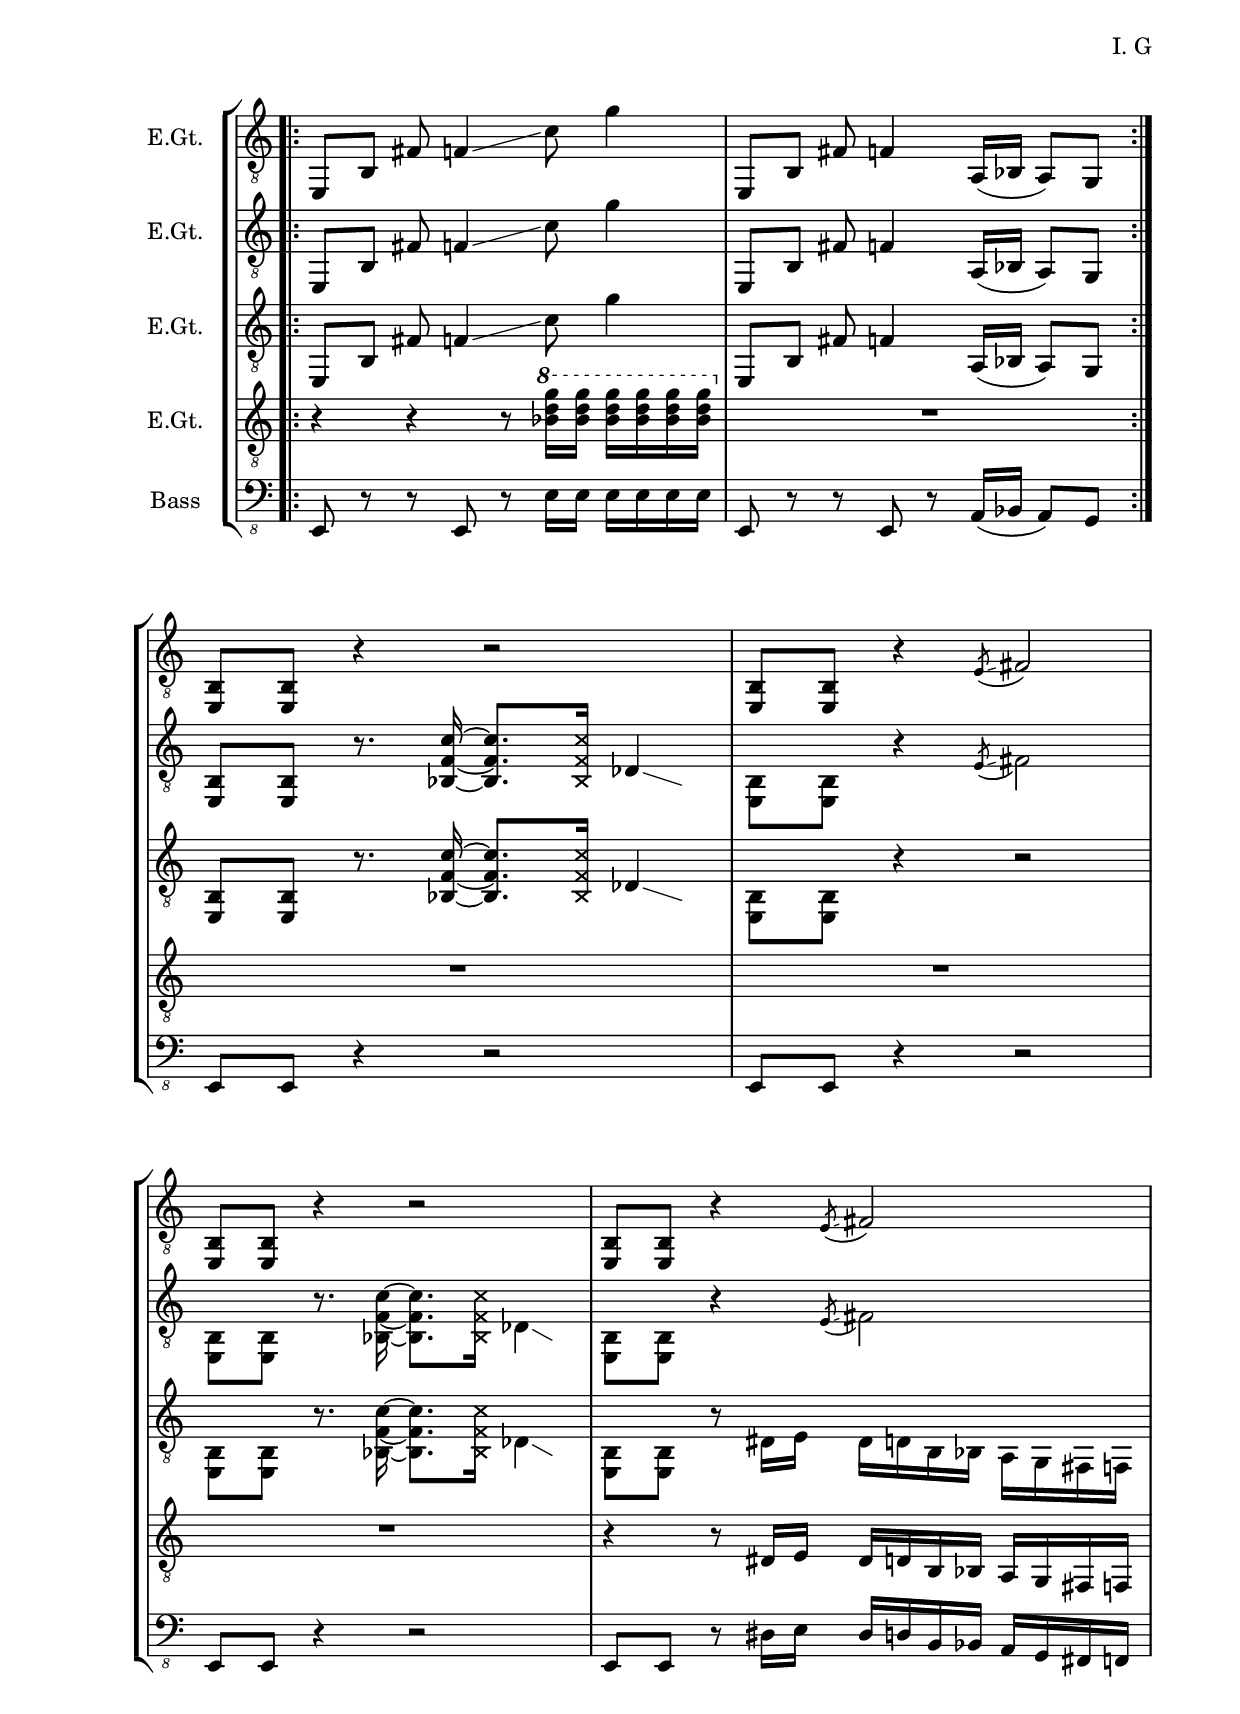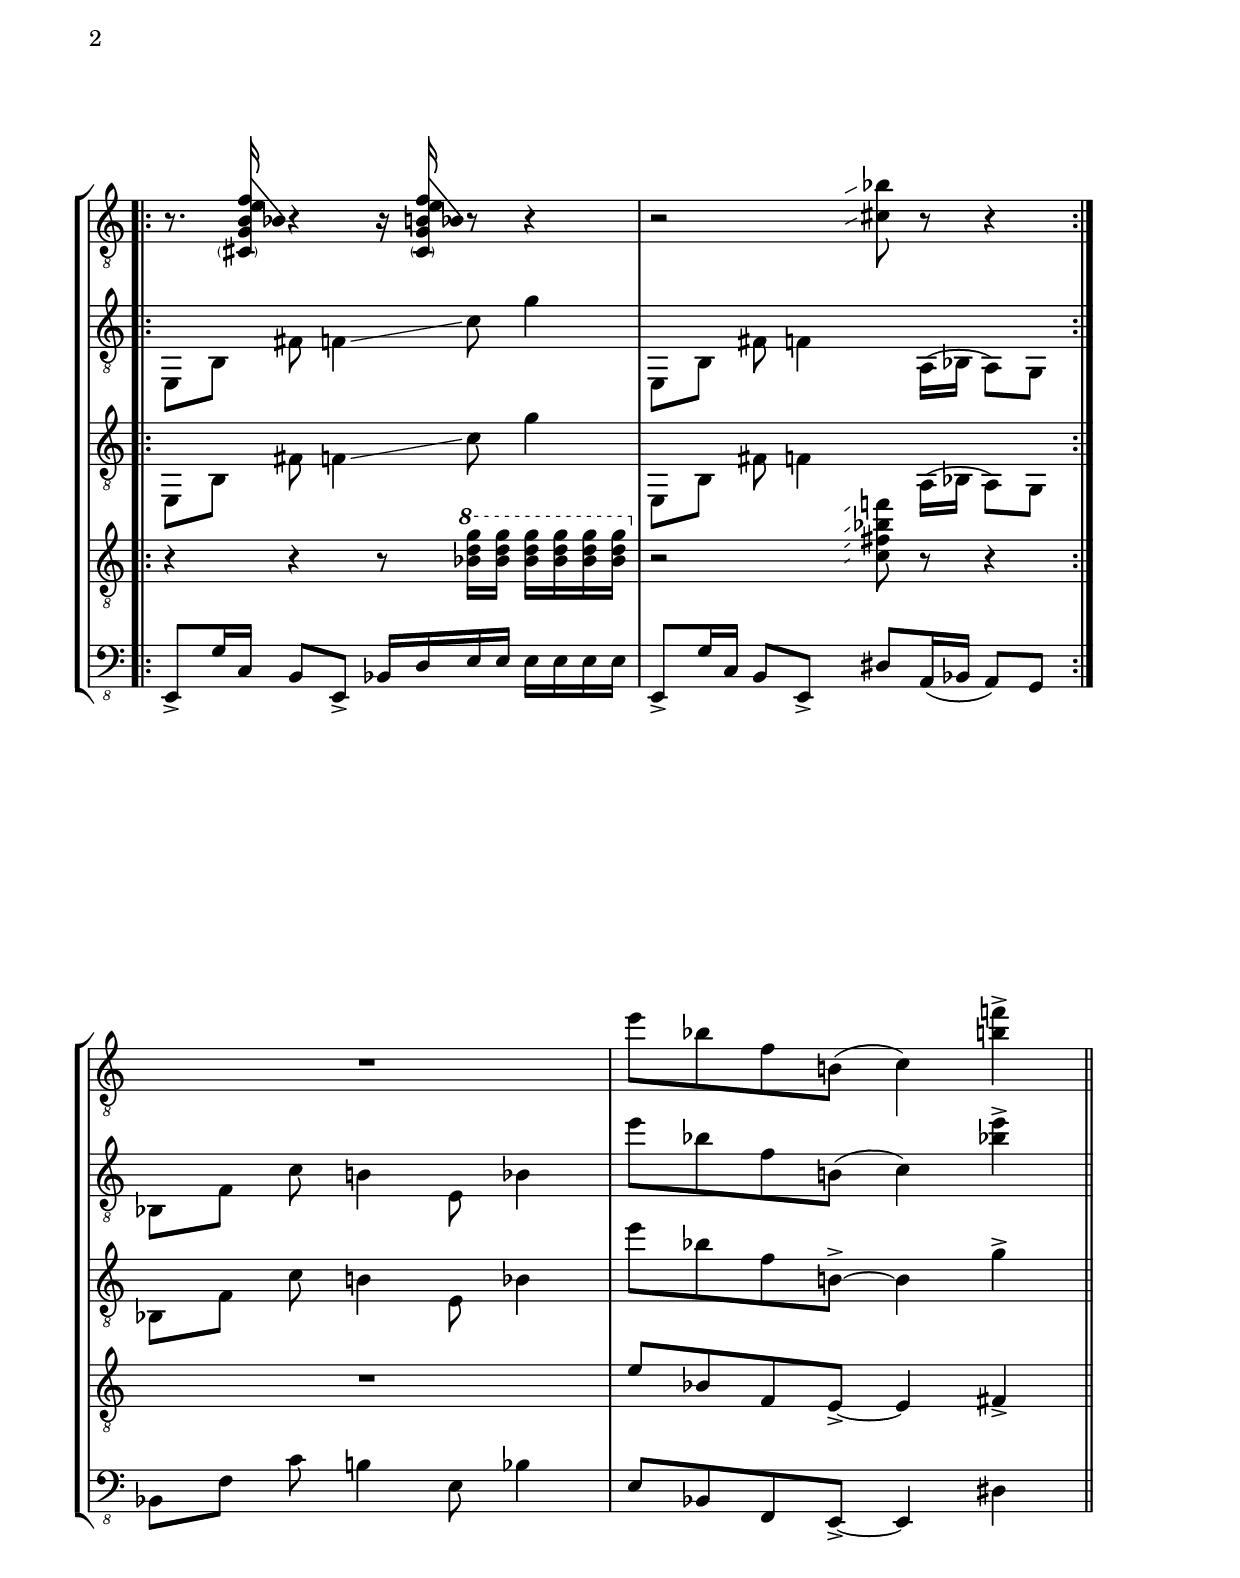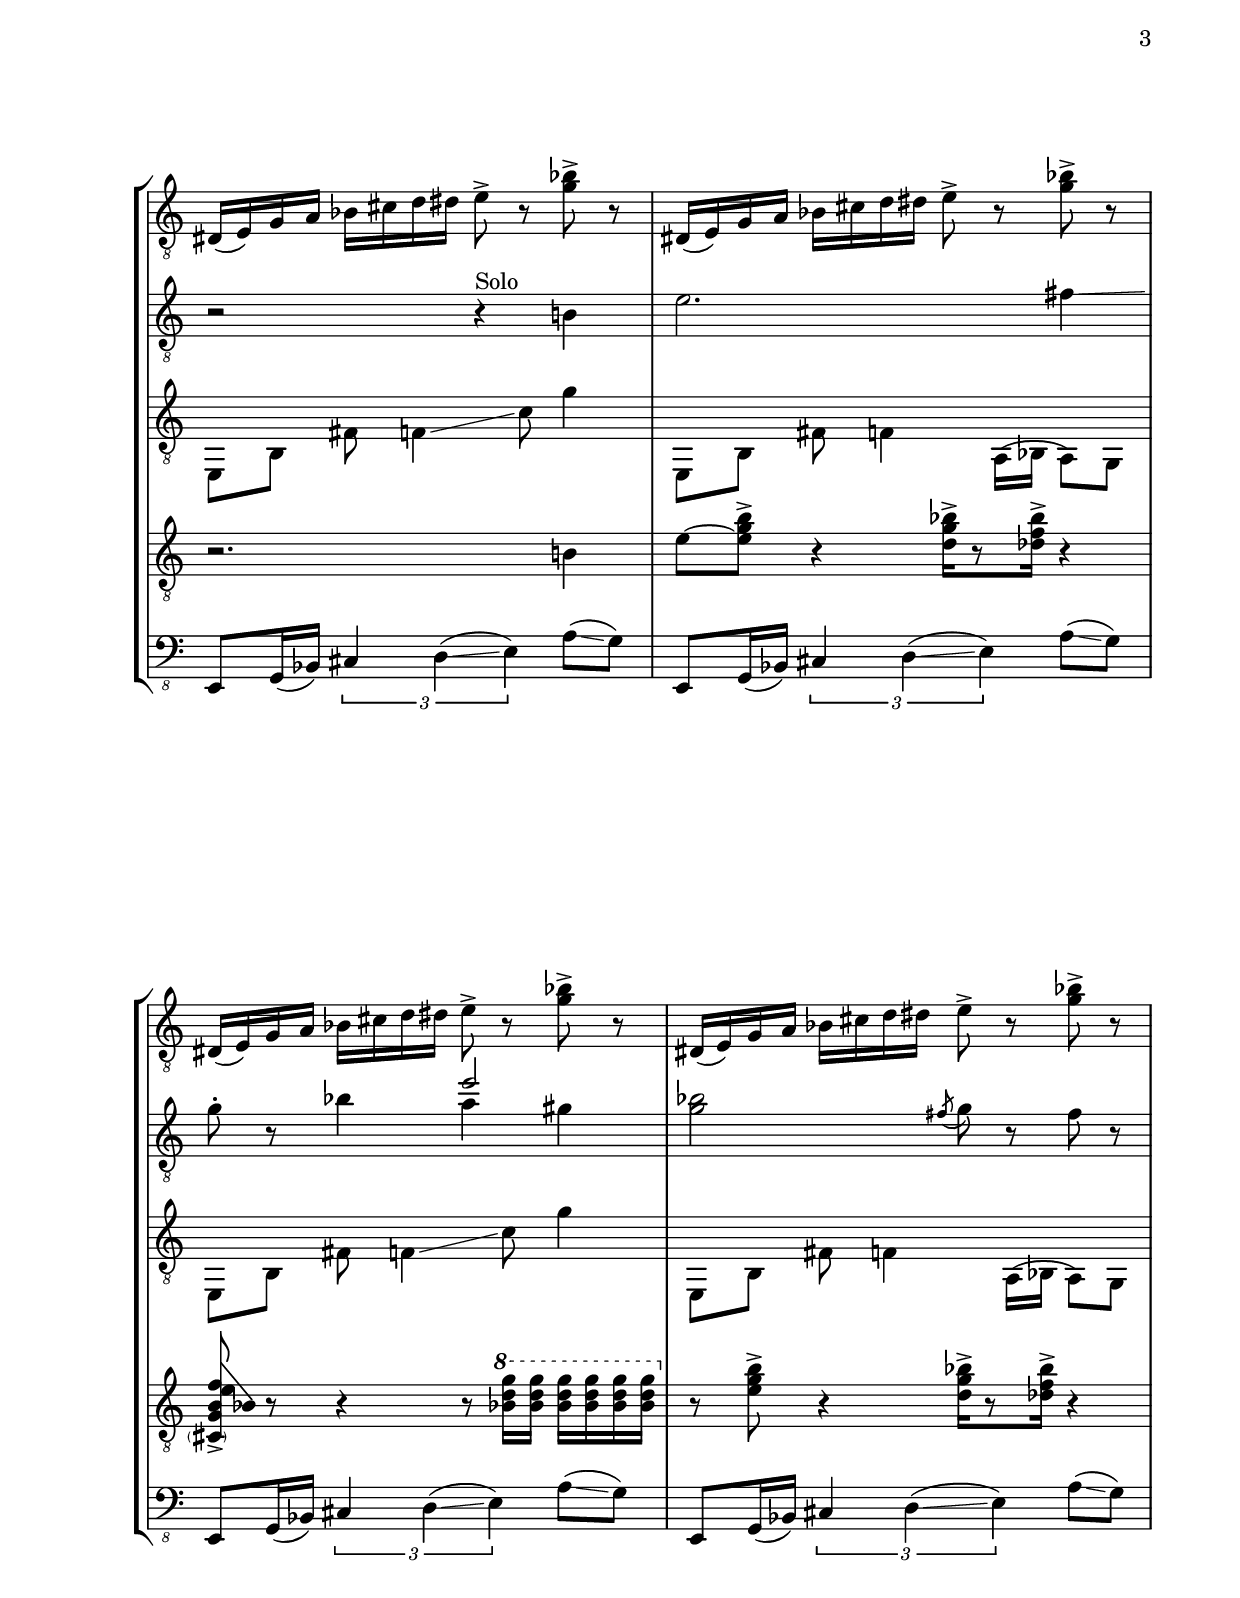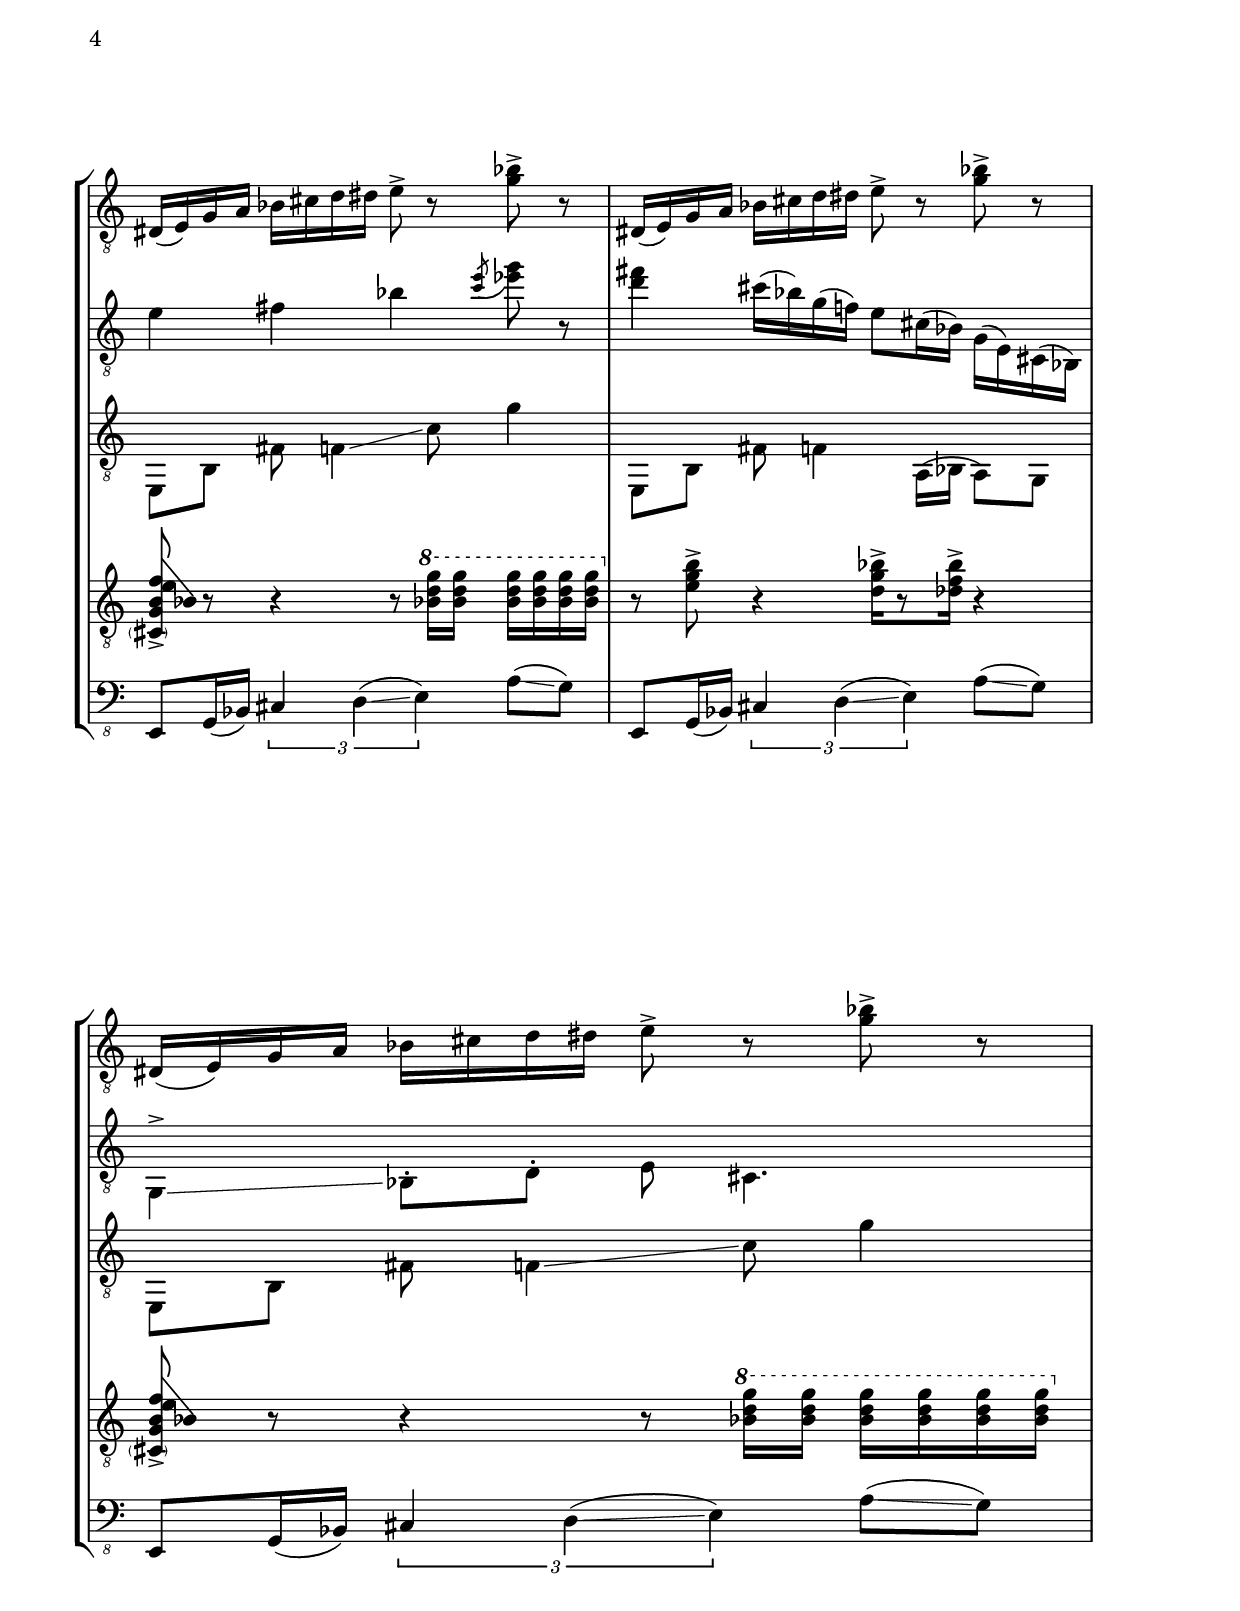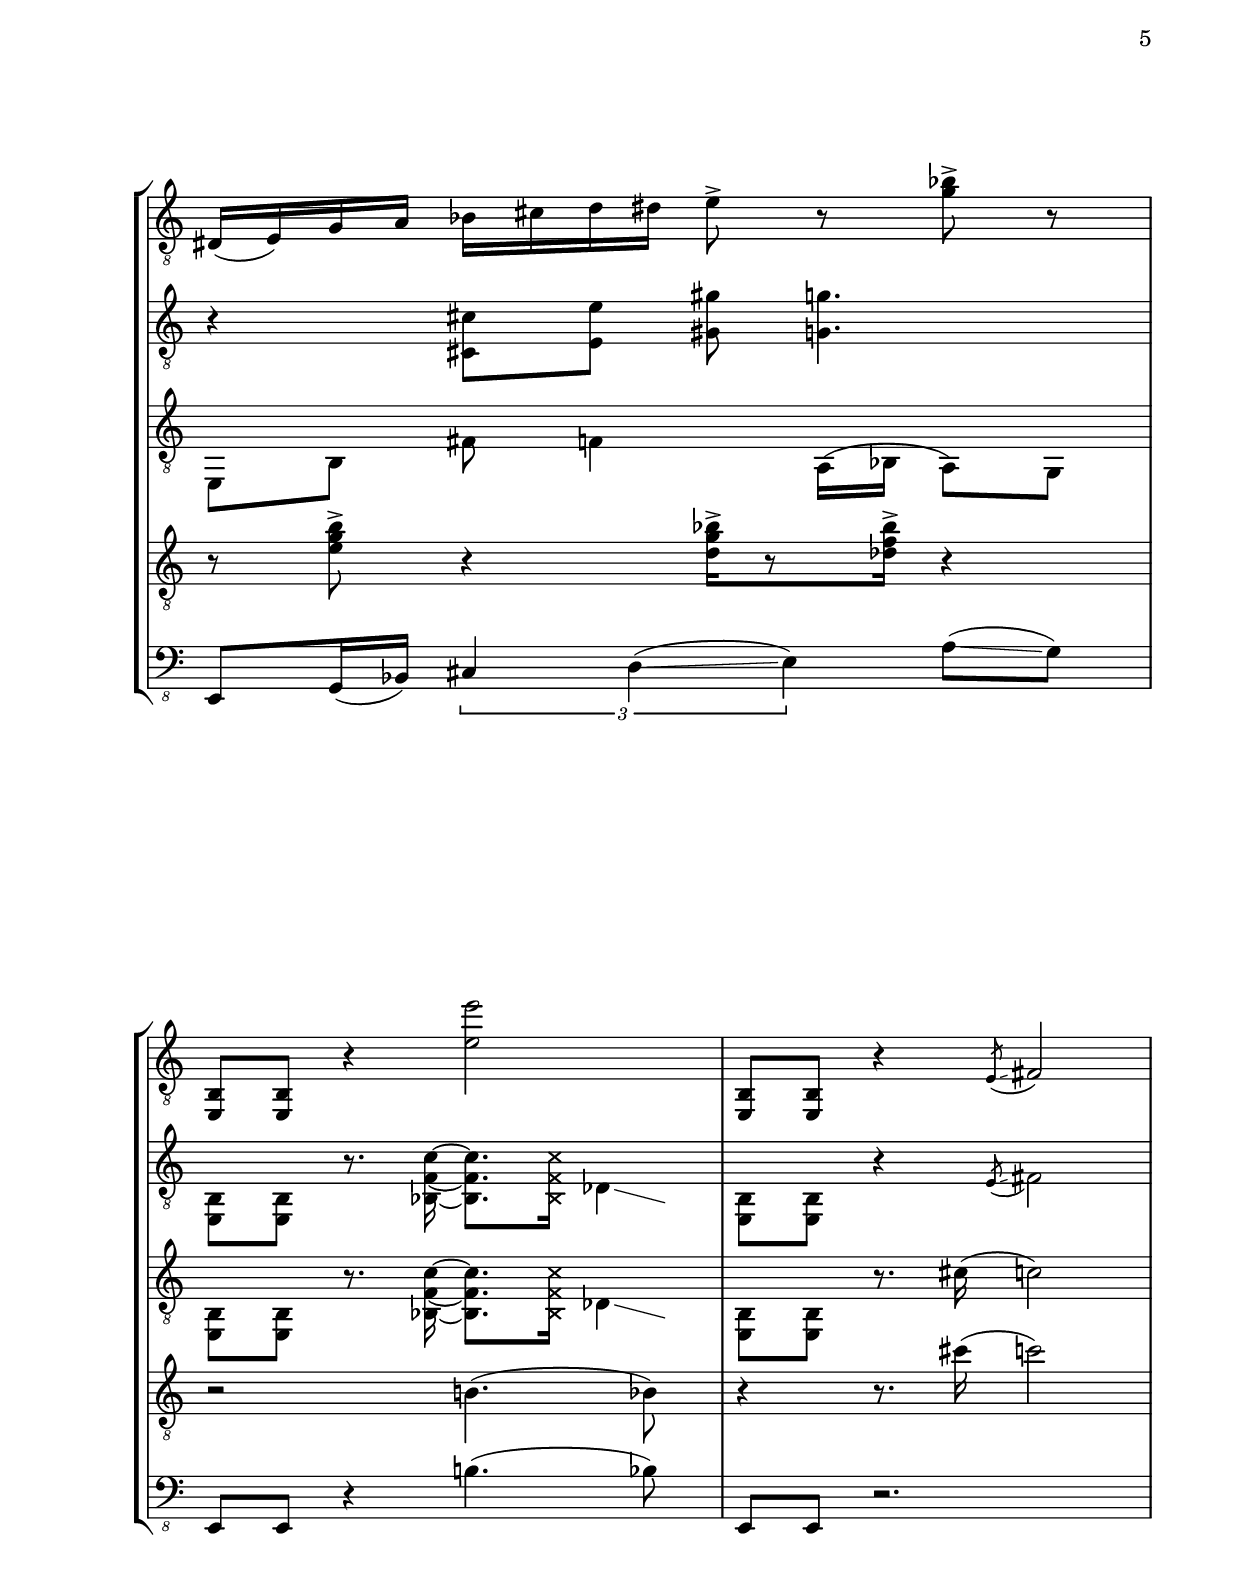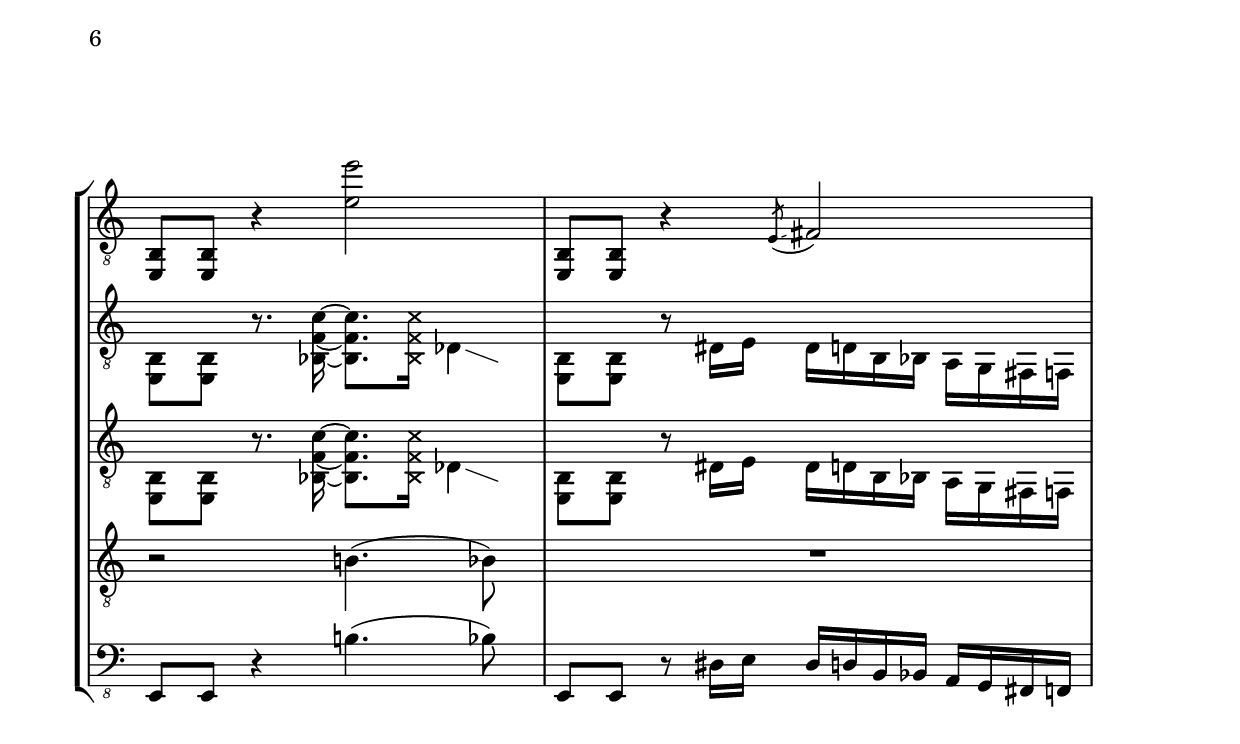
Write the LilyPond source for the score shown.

\version "2.19.15"

\language "deutsch"

\paper {
  #(set-paper-size "a4")
  top-system-spacing #'basic-distance = #15
  top-markup-spacing #'basic-distance = #8
  markup-system-spacing #'basic-distance = #25
  system-system-spacing #'basic-distance = #25
  last-bottom-spacing #'basic-distance = #15
  two-sided = ##t
  inner-margin = 25
  outer-margin = 15
}

\layout {
  \context {
    \Score
    \remove "Bar_number_engraver"
  }
}

\header{
  title = ""
  composer = "I. G"
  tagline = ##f
}

\include "noteHeads.ly"
\version "2.19.15"

\language "deutsch"

tema = \relative {
  \clef "treble_8"
  \time 4/4
  \override Staff.TimeSignature.stencil = ##f
  e,8[ h'] fis'
  %\once \override Glissando.bound-details.left.X = #33
  f4\glissando c'8 g'4
  e,,8 h' fis'\noBeam f4 a,16( b a8) g
}



\version "2.19.15"

\language "deutsch"

\include "noteHeads.ly"
\version "2.19.15"

\language "deutsch"

tema = \relative {
  \clef "treble_8"
  \time 4/4
  \override Staff.TimeSignature.stencil = ##f
  e,8[ h'] fis'
  %\once \override Glissando.bound-details.left.X = #33
  f4\glissando c'8 g'4
  e,,8 h' fis'\noBeam f4 a,16( b a8) g
}




EGtOne = \relative {
  \clef "treble_8"
  \time 4/4
  \override Staff.TimeSignature.stencil = ##f
  \bar ".|:"
  \tema
  \bar ":|."
  \break
  \repeat unfold 2 {
    <e, h'>8 q r4 r2 <e h'>8 q r4 \acciaccatura e'8 \glissando fis2
  }
  %<e, h'>8 q r4 r2 <e h'>8 q r4 \acciaccatura e'8 \glissando fis2
  \break
  r8.
  \override Stem #'(details lengths) = #'(5)
  <<
    {
      \once \override Stem #'length = #22
      \displaceHeads #'(0 0 0 1 -1)
      <\parenthesize cis g' h e f>16
    }
    \\
    {
      \voiceThree
      \once \override NoteHead #'X-offset = #2
      \once \override Stem #'rotation = #'(40 0 0)
      \once \override Stem #'extra-offset = #'(0.2 . -0.2)
      \once \override Stem #'length = #9.5
      \hide Flag
      %\once \override Flag.stencil = ##f
      \once \override Accidental #'extra-offset = #'(3.7 . 0)
      b'
    }
  >>
  r4 r16
  <<
    {
      \once \override Stem #'length = #22
      \displaceHeads #'(0 0 0 1 -1)
      <\parenthesize cis, g' h! e f>16
    }
    \\
    {
      \voiceThree
      \once \override NoteHead #'X-offset = #2
      \once \override Stem #'rotation = #'(40 0 0)
      \once \override Stem #'extra-offset = #'(0.2 . -0.2)
      \once \override Stem #'length = #9.5
      \hide Flag
      %\once \override Flag.stencil = ##f
      \once \override Accidental #'extra-offset = #'(4.7 . 0)
      b'
    }
  >>
  r8 r4 |
  \revert Stem #'details
  r2 \hideNotes
  \grace { <a g'>16\glissando }
  \unHideNotes
  <cis b'>8 r r4
  R1 e'8 b f h,!( c4) <h'! f'!>->
  \bar "||"
  \break
  \repeat unfold 4 {
    \repeat unfold 2 {
      dis,,16( e) g a b cis d dis e8-> r <g b>-> r
    }
    \break
  }
  \repeat unfold 2 {
    <e,, h'>8 q r4 <e'' e'>2 <e,, h'>8 q r4 \acciaccatura e'8 \glissando fis2
  }
  %<e, h'>8 q r4 <e'' e'>2 <e,, h'>8 q r4 \acciaccatura e'8 \glissando fis2
}



\version "2.19.15"

\language "deutsch"

\include "noteHeads.ly"
\version "2.19.15"

\language "deutsch"

tema = \relative {
  \clef "treble_8"
  \time 4/4
  \override Staff.TimeSignature.stencil = ##f
  e,8[ h'] fis'
  %\once \override Glissando.bound-details.left.X = #33
  f4\glissando c'8 g'4
  e,,8 h' fis'\noBeam f4 a,16( b a8) g
}




EGtTwo = \relative {
  \clef "treble_8"
  \time 4/4
  \override Staff.TimeSignature.stencil = ##f
  \bar ".|:"
  \tema
  \bar ":|."
  \break
  \repeat unfold 2 {
    <e, h'>8 q r8. <b' f' c'>16~ q8. \deadNotesOn q16 \deadNotesOff
    \afterGrace des4\glissando {\stemDown \hideNotes a16}\unHideNotes
    <e h'>8 q r4 \acciaccatura e'8 \glissando fis2
    \break
  }
  \bar ".|:"
  \tema
  \bar ":|."
  \break
  b,8 f' c'\noBeam h!4 e,8 b'4 e'8 b f h,!( c4) <b'! e>->
  \bar "||"
  \break
  r2 r4^"Solo" h,! e2. fis4\glissando g8-. r b4
  <<
    {
      e2
    }
    \\
    {
      a,4 gis
    }
  >>
  <g b>2 \acciaccatura fis8 g r fis r
  \break
  e4 fis b \acciaccatura <c e>8 <es g> r
  <d fis>4 cis16( b) g( f!) e8 cis16( b) g( e) cis( b)
  g4->\glissando b8-. d-. e cis4.
  \break
  r4 <cis cis'>8 <e e'> <gis gis'> <g g'>4.
  <e, h'>8 q r8. <b' f' c'>16~ q8. \deadNotesOn q16 \deadNotesOff
  \afterGrace des4\glissando {\stemDown \hideNotes a16}\unHideNotes
  <e h'>8 q r4 \acciaccatura e'8 \glissando fis2
  \break
  <e, h'>8 q r8. <b' f' c'>16~ q8. \deadNotesOn q16 \deadNotesOff
  \afterGrace des4\glissando {\stemDown \hideNotes a16}\unHideNotes
  <e h'>8 q r dis'16 e dis d h b a g fis f
}



\version "2.19.15"

\language "deutsch"

\include "noteHeads.ly"
\version "2.19.15"

\language "deutsch"

tema = \relative {
  \clef "treble_8"
  \time 4/4
  \override Staff.TimeSignature.stencil = ##f
  e,8[ h'] fis'
  %\once \override Glissando.bound-details.left.X = #33
  f4\glissando c'8 g'4
  e,,8 h' fis'\noBeam f4 a,16( b a8) g
}




EGtThree = \relative {
  \clef "treble_8"
  \time 4/4
  \override Staff.TimeSignature.stencil = ##f
  \bar ".|:"
  \tema
  \bar ":|."
  \break
  <e, h'>8 q r8. <b' f' c'>16~ q8. \deadNotesOn q16 \deadNotesOff 
  \afterGrace des4\glissando {\stemDown \hideNotes a16}\unHideNotes
  <e h'>8 q r4 r2
  <e h'>8 q r8. <b' f' c'>16~ q8. \deadNotesOn q16 \deadNotesOff
  \afterGrace des4\glissando {\stemDown \hideNotes a16}\unHideNotes
  <e h'>8 q r8 dis'16 e dis d h b a g fis f
  \break
  \bar ".|:"
  \tema
  \bar ":|."
  \break
  b8 f' c'\noBeam h!4 e,8 b'4 e'8 b f h,!->~ h4 g'->
  \bar "||"
  \break
  \repeat unfold 4 {\tema \break}
  <e,, h'>8 q r8. <b' f' c'>16~ q8. \deadNotesOn q16 \deadNotesOff
  \afterGrace des4\glissando {\stemDown \hideNotes a16}\unHideNotes
  <e h'>8 q r8. cis''16( c2)
  \break
  <e,, h'>8 q r8. <b' f' c'>16~ q8. \deadNotesOn q16 \deadNotesOff
  \afterGrace des4\glissando {\stemDown \hideNotes a16}\unHideNotes
  <e h'>8 q r8 dis'16 e dis d h b a g fis f
}



\version "2.19.15"

\language "deutsch"

\include "noteHeads.ly"
\version "2.19.15"

\language "deutsch"

tema = \relative {
  \clef "treble_8"
  \time 4/4
  \override Staff.TimeSignature.stencil = ##f
  e,8[ h'] fis'
  %\once \override Glissando.bound-details.left.X = #33
  f4\glissando c'8 g'4
  e,,8 h' fis'\noBeam f4 a,16( b a8) g
}




EGtFour = \relative {
  \clef "treble_8"
  \time 4/4
  \override Staff.TimeSignature.stencil = ##f
  \bar ".|:"
  r4 r r8
  \ottava #1
  <b' d g>16 q q q q q
  \ottava #0
  R1
  \bar ":|."
  R1*3 r4 r8 dis,,16 e dis d h b a g fis f
  r4 r r8
  \ottava #1
  <b'' d g>16 q q q q q
  \ottava #0
  r2
  \hideNotes
  \grace { <a, d g d'>16\glissando }
  \unHideNotes
  <c fis b f'!> 8 r r4
  R1 e8 b f e->~ e4 fis->
  \bar "||"
  \break
  r2. h!4 e8~ <e g h>-> r4 <d g b>16->[ r8 <des f b>16->] r4
  \repeat unfold 3 {
    \override Stem #'(details lengths) = #'(5)
    <<
      {
        \once \override Stem #'length = #20
        \displaceHeads #'(0 0 0 1 -1)
        <\parenthesize cis, g' h e f>8_>
      }
      \\
      {
        \voiceThree
        \once \override NoteHead #'X-offset = #2
        \once \override Stem #'rotation = #'(40 0 0)
        \once \override Stem #'extra-offset = #'(0.2 . -0.2)
        \once \override Stem #'length = #9.5
        \hide Flag
        %\once \override Flag.stencil = ##f
        \once \override Accidental #'extra-offset = #'(3.7 . 0)
        b'
      }
    >>
    r
    \revert Stem #'details
    r4 r8
    \ottava #1
    <b' d g>16 q q q q q
    \ottava #0
    r8 <e, g h>-> r4 <d g b>16->[ r8 <des f b>16->] r4
  }
  r2 h!4.( b8) r4 r8. cis'16( c2) r2 h,!4.( b8) R1
}



\version "2.19.15"

\language "deutsch"

Bass = \relative {
  \clef "bass_8"
  \time 4/4
  \override Staff.TimeSignature.stencil = ##f
  \bar ".|:"
  e,,8 r r e r e'16 e e e e e
  e,8 r r e r a16( b a8) g
  \bar ":|."
  \break
  e8 e r4 r2 e8 e r4 r2
  %\break
  e8 e r4 r2 e8 e r8 dis'16 e dis d h b a g fis f
  \bar "||"
  \break
  \bar ".|:"
  e8-> g'16 c, h8 e,-> b'16 d e e e e e e e,8-> g'16 c, h8 e,-> dis' a16( b a8) g
  \bar ":|."
  \break
  b8 f' c'\noBeam h!4 e,8 b'4 e,8 b f e->~ e4 dis'
  \bar "||"
  \break
  \repeat unfold 4 {
    \repeat unfold 2 {
      e,8 g16( b) \times 2/3 {cis4 d(\glissando e)} a8(\glissando g)
    }
    \break
  }
  e,8 e r4 h''!4.( b8) e,, e r2.
  e8 e r4 h''!4.( b8) e,, e r dis'16 e dis d h b a g fis f
}





\score {
  \new StaffGroup
  <<
    \new Staff \with {
      instrumentName = "E.Gt."
    }
    {
      \EGtOne
    }

    \new Staff \with {
      instrumentName = "E.Gt."
    }
    {
      \EGtTwo
    }

    \new Staff \with {
      instrumentName = "E.Gt."
    }
    {
      \EGtThree
    }

    \new Staff \with {
      instrumentName = "E.Gt."
    }
    {
      \EGtFour
    }

    \new Staff \with {
      instrumentName = "Bass"
    }
    {
      \Bass
    }
  >>
}